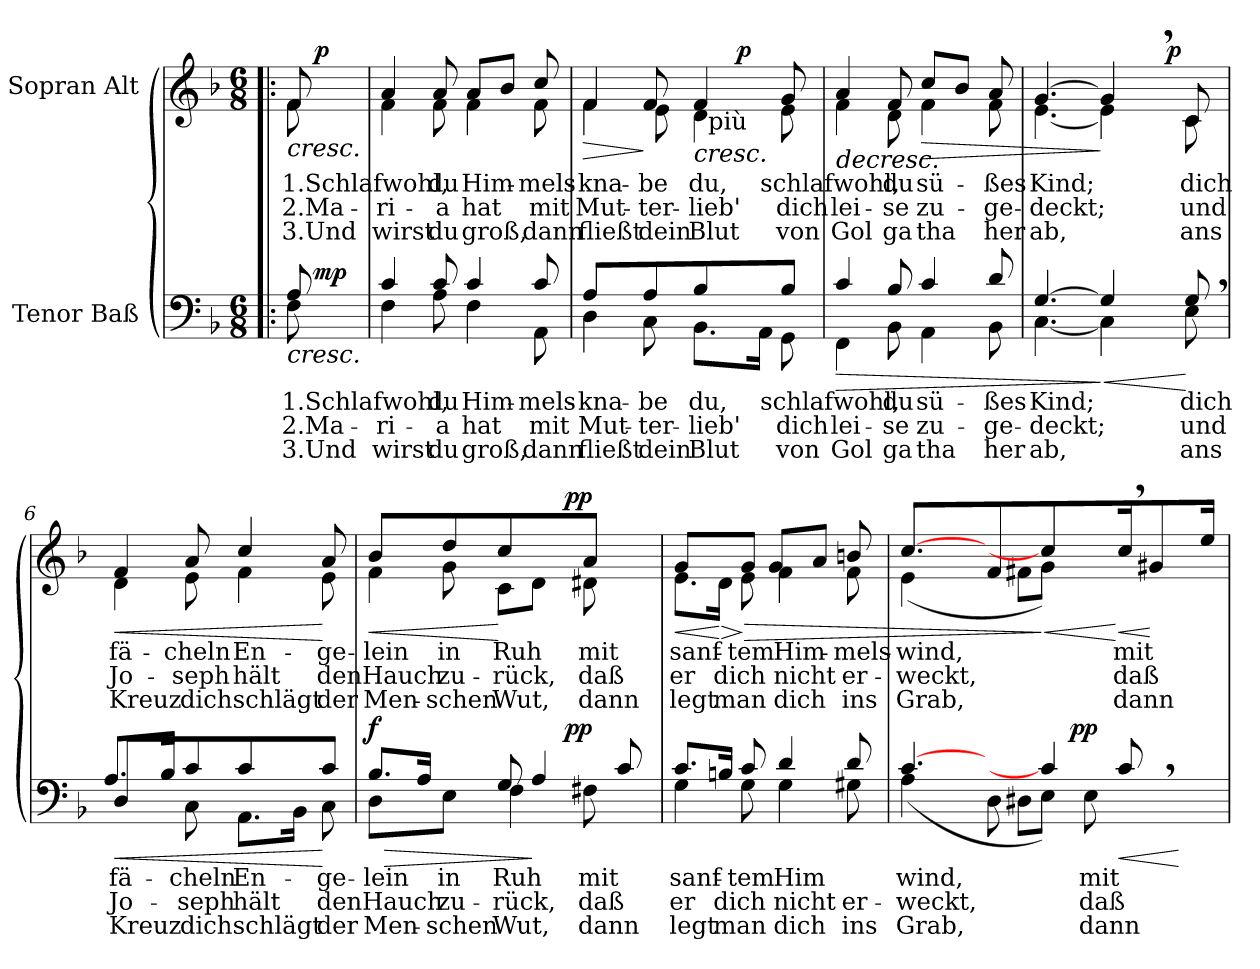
**kern	**text	**text	**text	**dynam	**kern	**text	**text	**text	**dynam
*part2	*part2	*part2	*part2	*part2	*part1	*part1	*part1	*part1	*part1
*staff2	*staff2	*staff2	*staff2	*staff2	*staff1	*staff1	*staff1	*staff1	*staff1
*I"Tenor  Baß	*	*	*	*	*I"Sopran  Alt	*	*	*	*
!!LO:PB:g=z
*stria5	*	*	*	*	*stria5	*	*	*	*
*clefF4	*	*	*	*	*clefG2	*	*	*	*
*k[b-]	*	*	*	*	*k[b-]	*	*	*	*
*F:	*	*	*	*	*F:	*	*	*	*
*M6/8	*	*	*	*	*M6/8	*	*	*	*
=1!|:	=1!|:	=1!|:	=1!|:	=1!|:	=1!|:	=1!|:	=1!|:	=1!|:	=1!|:
!	!LO:LY:a:rj	!LO:LY:a:rj	!LO:LY:a:rj	!LO:HP:b	!	!LO:LY:b:rj	!LO:LY:b:rj	!LO:LY:b:rj	!LO:HP:b
*^	*	*	*	*	*^	*	*	*	*
!	!	!	!	!	!	!	!	!	!	!	!LO:HP:n=1:b
*	*^	*	*	*	*	*	*^	*	*	*	*
8A/	8F\	32ryy	1.Schlafwohl,	2.Ma-	-3.Und	<	8f/	8f\	32ryy	1.Schlafwohl,	2.Ma-	-3.Und	< <
!	!	!	!	!	!	!LO:DY:a	!	!	!	!	!	!	!LO:DY:b
.	.	16.ryy	.	.	.	mp	.	.	16.ryy	.	.	.	p
.	.	.	.	.	.	[	.	.	.	.	.	.	[ [
=2	=2	=2	=2	=2	=2	=2	=2	=2	=2	=2	=2	=2	=2
!	!	!	!LO:LY:a:rj	!LO:LY:a:rj	!LO:LY:a:rj	!	!	!	!	!LO:LY:b:rj	!LO:LY:b:rj	!LO:LY:b:rj	!
*	*v	*v	*	*	*	*	*	*	*	*	*	*	*
*	*	*	*	*	*	*	*v	*v	*	*	*	*
4c/	4F\	.	ri-	-wirst	.	4a/	4f\	.	ri-	-wirst	.
!	!	!LO:LY:a:rj	!LO:LY:a:rj	!LO:LY:a:rj	!	!	!	!LO:LY:b:rj	!LO:LY:b:rj	!LO:LY:b:rj	!
8c/	8A\	du	a	du	.	8a/	8f\	du	a	du	.
!	!	!LO:LY:a:rj	!LO:LY:a:rj	!LO:LY:a:rj	!	!	!	!LO:LY:b:rj	!LO:LY:b:rj	!LO:LY:b:rj	!
4c/	4F\	Him-	-hat	groß,	.	4f\	8a/L	Him-	-hat	groß,	.
!	!	!	!	!	!	!	!	!LO:LY:b:rj	!LO:LY:b:rj	!LO:LY:b:rj	!
.	.	.	.	.	.	.	8b-/J	.	-	-	.
!	!	!LO:LY:a:rj	!LO:LY:a:rj	!LO:LY:a:rj	!	!	!	!LO:LY:b:rj	!LO:LY:b:rj	!LO:LY:b:rj	!
8c/	8AA\	mels-	-mit	dann	.	8cc/	8f\	mels-	-mit	dann	.
=3	=3	=3	=3	=3	=3	=3	=3	=3	=3	=3	=3
!	!	!LO:LY:a:rj	!LO:LY:a:rj	!LO:LY:a:rj	!	!	!	!LO:LY:b:rj	!LO:LY:b:rj	!LO:LY:b:rj	!LO:HP:b
*	*	*	*	*	*	*^	*^	*	*	*	*
4A/	4D\	kna-	-Mut-	-fließt	.	4f/	4f\	2ryy	4ryy	kna-	-Mut-	-fließt	>
!	!	!LO:LY:a:rj	!LO:LY:a:rj	!LO:LY:a:rj	!	!	!	!	!	!LO:LY:b:rj	!LO:LY:b:rj	!LO:LY:b:rj	!
8A/	8C\	be	ter-	-dein	.	8f/	8e\	.	8ryy	be	ter-	-dein	]
!	!	!LO:LY:a:rj	!LO:LY:a:rj	!LO:LY:a:rj	!	!	!	!	!	!LO:LY:b:rj	!LO:LY:b:rj	!LO:LY:b:rj	!LO:HP:b
4B-/	8.BB-\L	du,	lieb'	Blut	.	4f/	4d\	.	32ryy	du,	lieb'	Blut	<
!	!	!	!	!	!	!	!	!	!LO:TX:b:t=più	!	!	!	!
.	.	.	.	.	.	.	.	.	4ryy	.	.	.	.
!	!	!	!	!	!	!	!	!	!	!	!	!	!LO:DY:b
.	.	.	.	.	.	.	.	4ryy	.	.	.	.	p
!	!	!LO:LY:a:rj	!LO:LY:a:rj	!LO:LY:a:rj	!	!	!	!	!	!	!	!	!
.	16AA\J	.	.	.	.	.	.	.	.	.	.	.	.
!	!	!LO:LY:a:rj	!LO:LY:a:rj	!LO:LY:a:rj	!	!	!	!	!	!LO:LY:b:rj	!LO:LY:b:rj	!LO:LY:b:rj	!
8B-/J	8GG\	schlafwohl,	dich	von	.	8g/	8e\	.	.	schlafwohl,	dich	von	[
.	.	.	.	.	.	.	.	.	16.ryy	.	.	.	.
=4	=4	=4	=4	=4	=4	=4	=4	=4	=4	=4	=4	=4	=4
!	!	!LO:LY:a:rj	!LO:LY:a:rj	!LO:LY:a:rj	!LO:HP:b	!	!	!	!	!LO:LY:b:rj	!LO:LY:b:rj	!LO:LY:b:rj	!LO:HP:b
*	*	*	*	*	*	*	*v	*v	*v	*	*	*	*
4FF\	4c/	.	lei-	-Gol	>	4f\	4a/	.	lei-	-Gol	>
!	!	!LO:LY:a:rj	!LO:LY:a:rj	!LO:LY:a:rj	!	!	!	!LO:LY:b:rj	!LO:LY:b:rj	!LO:LY:b:rj	!
8BB-\	8B-/	du	se	ga	.	8f/	8d\	du	se	ga	.
!	!	!LO:LY:a:rj	!LO:LY:a:rj	!LO:LY:a:rj	!	!	!	!LO:LY:b:rj	!LO:LY:b:rj	!LO:LY:b:rj	!LO:HP:b
4c/	4AA\	sü-	-zu-	-tha	.	4f\	8cc/L	sü-	-zu-	-tha	>
!	!	!	!	!	!	!	!	!LO:LY:b:rj	!LO:LY:b:rj	!LO:LY:b:rj	!
.	.	.	.	.	.	.	8b-/J	.	.	-	.
!	!	!LO:LY:a:rj	!LO:LY:a:rj	!LO:LY:a:rj	!	!	!	!LO:LY:b:rj	!LO:LY:b:rj	!LO:LY:b:rj	!
8d/	8BB-\	ßes	ge-	-her	.	8a/	8f\	-ßes	ge-	-her	.
=5	=5	=5	=5	=5	=5	=5	=5	=5	=5	=5	=5
!	!	!LO:LY:a:rj	!LO:LY:a:rj	!LO:LY:a:rj	!	!	!	!LO:LY:b:rj	!LO:LY:b:rj	!LO:LY:b:rj	!
*	*	*	*	*	*	*	*^	*	*	*	*
[>4.G/	[<4.C\	Kind;	deckt;	ab,	.	[>4.g/	[<4.e\	2ryy	Kind;	deckt;	ab,	.
!	!	!LO:LY:a:rj	!LO:LY:a:rj	!LO:LY:a:rj	!LO:HP:b	!	!	!	!	!	!	!
!	!	!	!	!	!LO:HP:n=1:b	!	!	!	!LO:LY:b:rj	!LO:LY:b:rj	!LO:LY:b:rj	!
4G/]	4C\]	.	.	.	< ] >	4g,>/]	4e\]	.	.	.	.	] ]
.	.	.	.	.	.	.	.	16ryy	.	.	.	.
.	.	.	.	.	.	.	.	64ryy	.	.	.	.
!	!	!	!	!	!	!	!	!	!	!	!	!LO:DY:b
.	.	.	.	.	.	.	.	8ryy	.	.	.	p
!	!	!LO:LY:a:rj	!LO:LY:a:rj	!LO:LY:a:rj	!	!	!	!	!LO:LY:b:rj	!LO:LY:b:rj	!LO:LY:b:rj	!
8G,>/	8E\	dich	und	ans	[ ]	8c/	8c\	.	dich	und	ans	.
.	.	.	.	.	.	.	.	32.ryy	.	.	.	.
!!LO:LB:g=z
=6	=6	=6	=6	=6	=6	=6	=6	=6	=6	=6	=6	=6
!	!	!LO:LY:a:rj	!LO:LY:a:rj	!LO:LY:a:rj	!LO:HP:b	!	!	!	!LO:LY:b:rj	!LO:LY:b:rj	!LO:LY:b:rj	!LO:HP:b
!	!	!	!	!	!	!	!	!	!	!	!	!LO:HP:n=1:b
*	*	*	*	*	*	*	*v	*v	*	*	*	*
4D\	8.A/L	fä-	-Jo-	-Kreuz	<	4f/	4d\	fä-	-Jo-	-Kreuz	< <
!	!	!LO:LY:a:rj	!LO:LY:a:rj	!LO:LY:a:rj	!	!	!	!	!	!	!
.	16B-/J	.	.	.	.	.	.	.	.	.	.
!	!	!LO:LY:a:rj	!LO:LY:a:rj	!LO:LY:a:rj	!	!	!	!LO:LY:b:rj	!LO:LY:b:rj	!LO:LY:b:rj	!
8c/	8C\	cheln	seph	dich	.	8a/	8e\	cheln	seph	dich	.
!	!	!LO:LY:a:rj	!LO:LY:a:rj	!LO:LY:a:rj	!	!	!	!LO:LY:b:rj	!LO:LY:b:rj	!LO:LY:b:rj	!
4c/	8.AA\L	En-	-hält	schlägt	.	4cc/	4f\	En-	-hält	schlägt	.
!	!	!LO:LY:a:rj	!LO:LY:a:rj	!LO:LY:a:rj	!	!	!	!	!	!	!
.	16BB-\J	.	-	-	.	.	.	.	.	.	.
!	!	!LO:LY:a:rj	!LO:LY:a:rj	!LO:LY:a:rj	!	!	!	!LO:LY:b:rj	!LO:LY:b:rj	!LO:LY:b:rj	!
8c/J	8C\	ge-	-den	der	[	8e\	8a/	ge-	-den	der	[ [
=7	=7	=7	=7	=7	=7	=7	=7	=7	=7	=7	=7
!	!	!LO:LY:a:rj	!LO:LY:a:rj	!LO:LY:a:rj	!LO:HP:b	!	!	!LO:LY:b:rj	!LO:LY:b:rj	!LO:LY:b:rj	!LO:HP:b
!	!	!	!	!	!LO:DY:n=1:a	!	!	!	!	!	!LO:HP:n=1:b
*	*^	*	*	*	*	*	*^	*	*	*	*
4D\	8.B-/L	2ryy	lein	Hauch	Men-	> f	4b-/	4f\	2ryy	lein	Hauch	Men-	< >
!	!	!	!LO:LY:a:rj	!LO:LY:a:rj	!LO:LY:a:rj	!	!	!	!	!	!	!	!
.	16A/J	.	--	-	-	.	.	.	.	.	.	.	.
!	!	!	!LO:LY:a:rj	!LO:LY:a:rj	!LO:LY:a:rj	!	!	!	!	!LO:LY:b:rj	!LO:LY:b:rj	!LO:LY:b:rj	!
8E\J	8ryy	.	in	zu-	-schen	.	8dd/	8g\	.	-in	zu-	-schen	.
!	!	!	!LO:LY:a:rj	!LO:LY:a:rj	!LO:LY:a:rj	!	!	!	!	!LO:LY:b:rj	!LO:LY:b:rj	!LO:LY:b:rj	!
8G/	4F\	.	-Ruh	rück,	Wut,	.	4cc/	8c\L	.	Ruh	rück,	Wut,	[ ]
!	!	!	!	!	!	!	!	!	!	!LO:LY:b:rj	!LO:LY:b:rj	!LO:LY:b:rj	!
4A/	.	16ryy	.	.	.	]	.	8d\J	16ryy	.	.	.	.
.	.	64ryy	.	.	.	.	.	.	64ryy	.	.	.	.
!	!	!	!	!	!	!LO:DY:n=2:a	!	!	!	!	!	!	!LO:DY:b
.	.	4ryy	.	.	.	pp	.	.	4ryy	.	.	.	pp
!	!	!	!LO:LY:a:rj	!LO:LY:a:rj	!LO:LY:a:rj	!	!	!	!	!LO:LY:b:rj	!LO:LY:b:rj	!LO:LY:b:rj	!
.	8F#X\	.	mit	daß	dann	.	8a/J	8d#X\	.	mit	daß	dann	.
8c/	8ryy	.	.	.	.	.	8ryy	8ryy	.	.	.	.	.
.	.	32.ryy	.	.	.	.	.	.	32.ryy	.	.	.	.
=8	=8	=8	=8	=8	=8	=8	=8	=8	=8	=8	=8	=8	=8
!	!	!	!LO:LY:a:rj	!LO:LY:a:rj	!LO:LY:a:rj	!	!	!	!	!	!	!	!LO:HP:b
!	!	!	!	!	!	!	!	!	!	!	!	!	!LO:HP:n=1:b
!	!	!	!	!	!	!	!	!	!	!LO:LY:b:rj	!LO:LY:b:rj	!LO:LY:b:rj	!LO:HP:n=1:b
*	*v	*v	*	*	*	*	*	*	*	*	*	*	*
*	*	*	*	*	*	*	*v	*v	*	*	*	*
4G\	8.c/L	sanf-	-er	legt	.	4g/	8.e\L	sanf-	-er	legt	> < <
!	!	!LO:LY:a:rj	!LO:LY:a:rj	!LO:LY:a:rj	!	!	!	!LO:LY:b:rj	!LO:LY:b:rj	!LO:LY:b:rj	!LO:HP:n=1:b
.	16Bn/J	.	dich	man	.	.	16d\J	.	dich	man	[ >
!	!	!LO:LY:a:rj	!LO:LY:a:rj	!LO:LY:a:rj	!	!	!	!LO:LY:b:rj	!LO:LY:b:rj	!LO:LY:b:rj	!LO:HP:n=1:b
8c/	8G\	tem	-	-	.	8g/J	8e\	tem	-	-	] >
!	!	!LO:LY:a:rj	!LO:LY:a:rj	!LO:LY:a:rj	!	!	!	!LO:LY:b:rj	!LO:LY:b:rj	!LO:LY:b:rj	!
4d/	4G\	Him-	-nicht	dich	.	4f\	8g/L	Him-	-nicht	dich	[
!	!	!	!	!	!	!	!	!LO:LY:b:rj	!LO:LY:b:rj	!LO:LY:b:rj	!
.	.	.	.	.	.	.	8a/J	.	.	-	.
!	!	!LO:LY:a:rj	!LO:LY:a:rj	!LO:LY:a:rj	!	!	!	!LO:LY:b:rj	!LO:LY:b:rj	!LO:LY:b:rj	!
8d/	8G#X\	-	-er-	-ins	.	8bn/	8f\	-mels-	-er-	-ins	.
=9	=9	=9	=9	=9	=9	=9	=9	=9	=9	=9	=9
!	!	!LO:LY:a:rj	!LO:LY:a:rj	!LO:LY:a:rj	!	!	!	!LO:LY:b:rj	!LO:LY:b:rj	!LO:LY:b:rj	!
*	*^	*	*	*	*	*	*	*	*	*	*
[>4.c/	(<4A\	2ryy	wind,	weckt,	Grab,	.	[>4.cc/	(<4e\	wind,	weckt,	Grab,	.
.	8ryy	.	.	.	.	.	.	8ryy	.	.	.	.
!	!	!	!LO:LY:a:rj	!LO:LY:a:rj	!LO:LY:a:rj	!	!	!	!	!	!	!
!	!	!	!LO:LY:a:rj	!LO:LY:a:rj	!LO:LY:a:rj	!	!	!	!LO:LY:b:rj	!LO:LY:b:rj	!LO:LY:b:rj	!
!	!	!	!	!	!	!	!	!	!LO:LY:b:rj	!LO:LY:b:rj	!LO:LY:b:rj	!
8D\	8D#X\L	.	.	.	.	.	8f\	8f#X\L	.	.	.	.
!	!	!	!LO:LY:a:rj	!LO:LY:a:rj	!LO:LY:a:rj	!	!	!	!LO:LY:b:rj	!LO:LY:b:rj	!LO:LY:b:rj	!LO:HP:n=1:b
4c/]	8E\J)	16.ryy	.	.	.	.	4cc/]	8g\J)	.	.	.	] ] <
!	!	!	!	!	!	!LO:DY:a	!	!	!	!	!	!
.	.	4ryy	.	.	.	pp	.	.	.	.	.	.
!	!	!	!LO:LY:a:rj	!LO:LY:a:rj	!LO:LY:a:rj	!	!	!	!	!	!	!
.	8E\	.	mit	daß	dann	.	.	4.ryy	.	.	.	.
!	!	!	!	!	!	!LO:HP:b	!	!	!LO:LY:b:rj	!LO:LY:b:rj	!LO:LY:b:rj	!LO:HP:n=1:b
8c,</	8ryy	.	.	.	.	<	16cc,>/	.	mit	daß	dann	[ <
.	.	.	.	.	.	.	8g#X\	.	.	.	.	[
.	.	8ryy	.	.	.	.	.	.	.	.	.	.
8ryy	8ryy	.	.	.	.	[	.	.	.	.	.	.
!	!	!	!	!	!	!	!	!	!LO:LY:b:rj	!LO:LY:b:rj	!LO:LY:b:rj	!
.	.	.	.	.	.	.	16ee/J	.	.	.	.	.
.	.	32ryy	.	.	.	.	.	.	.	.	.	.
*v	*v	*v	*	*	*	*	*	*	*	*	*	*
*	*	*	*	*	*v	*v	*	*	*	*
=	=	=	=	=	=	=	=	=	=
*-	*-	*-	*-	*-	*-	*-	*-	*-	*-
